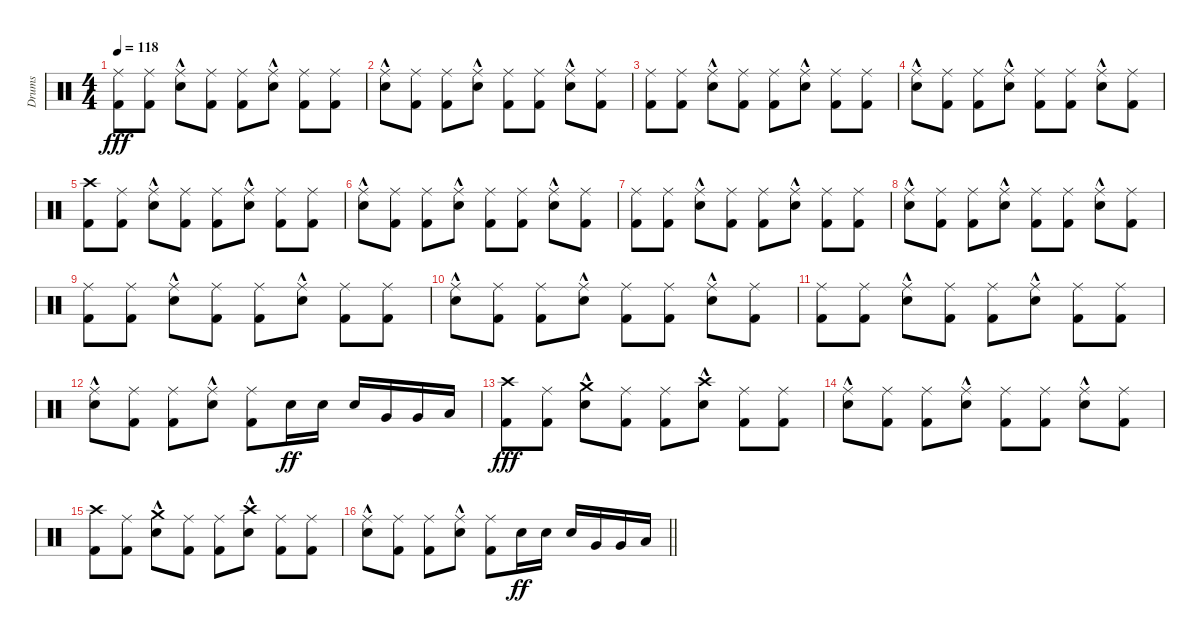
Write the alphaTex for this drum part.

\track ("Drums" "Drums") {instrument percussion}
\staff {score}
\articulation defaults
\ts (4 4)
\tempo 118
\clef neutral
\ks c
("Ride (middle)" "Kick (hit) 2").8{dy fff} ("Ride (middle)" "Kick (hit) 2").8 ("Ride (middle)" "Electric Snare (hit)"{hac}).8 ("Ride (middle)" "Kick (hit) 2").8 ("Ride (middle)" "Kick (hit) 2").8 ("Ride (middle)" "Electric Snare (hit)"{hac}).8 ("Ride (middle)" "Kick (hit) 2").8 ("Ride (middle)" "Kick (hit) 2").8 |
("Ride (middle)" "Electric Snare (hit)"{hac}).8 ("Ride (middle)" "Kick (hit) 2").8 ("Ride (middle)" "Kick (hit) 2").8 ("Ride (middle)" "Electric Snare (hit)"{hac}).8 ("Ride (middle)" "Kick (hit) 2").8 ("Ride (middle)" "Kick (hit) 2").8 ("Ride (middle)" "Electric Snare (hit)"{hac}).8 ("Ride (middle)" "Kick (hit) 2").8 |
("Ride (middle)" "Kick (hit) 2").8 ("Ride (middle)" "Kick (hit) 2").8 ("Ride (middle)" "Electric Snare (hit)"{hac}).8 ("Ride (middle)" "Kick (hit) 2").8 ("Ride (middle)" "Kick (hit) 2").8 ("Ride (middle)" "Electric Snare (hit)"{hac}).8 ("Ride (middle)" "Kick (hit) 2").8 ("Ride (middle)" "Kick (hit) 2").8 |
("Ride (middle)" "Electric Snare (hit)"{hac}).8 ("Ride (middle)" "Kick (hit) 2").8 ("Ride (middle)" "Kick (hit) 2").8 ("Ride (middle)" "Electric Snare (hit)"{hac}).8 ("Ride (middle)" "Kick (hit) 2").8 ("Ride (middle)" "Kick (hit) 2").8 ("Ride (middle)" "Electric Snare (hit)"{hac}).8 ("Ride (middle)" "Kick (hit) 2").8 |
("Crash high (hit)" "Kick (hit) 2").8 ("Ride (middle)" "Kick (hit) 2").8 ("Ride (middle)" "Electric Snare (hit)"{hac}).8 ("Ride (middle)" "Kick (hit) 2").8 ("Ride (middle)" "Kick (hit) 2").8 ("Ride (middle)" "Electric Snare (hit)"{hac}).8 ("Ride (middle)" "Kick (hit) 2").8 ("Ride (middle)" "Kick (hit) 2").8 |
("Ride (middle)" "Electric Snare (hit)"{hac}).8 ("Ride (middle)" "Kick (hit) 2").8 ("Ride (middle)" "Kick (hit) 2").8 ("Ride (middle)" "Electric Snare (hit)"{hac}).8 ("Ride (middle)" "Kick (hit) 2").8 ("Ride (middle)" "Kick (hit) 2").8 ("Ride (middle)" "Electric Snare (hit)"{hac}).8 ("Ride (middle)" "Kick (hit) 2").8 |
("Ride (middle)" "Kick (hit) 2").8 ("Ride (middle)" "Kick (hit) 2").8 ("Ride (middle)" "Electric Snare (hit)"{hac}).8 ("Ride (middle)" "Kick (hit) 2").8 ("Ride (middle)" "Kick (hit) 2").8 ("Ride (middle)" "Electric Snare (hit)"{hac}).8 ("Ride (middle)" "Kick (hit) 2").8 ("Ride (middle)" "Kick (hit) 2").8 |
("Ride (middle)" "Electric Snare (hit)"{hac}).8 ("Ride (middle)" "Kick (hit) 2").8 ("Ride (middle)" "Kick (hit) 2").8 ("Ride (middle)" "Electric Snare (hit)"{hac}).8 ("Ride (middle)" "Kick (hit) 2").8 ("Ride (middle)" "Kick (hit) 2").8 ("Ride (middle)" "Electric Snare (hit)"{hac}).8 ("Ride (middle)" "Kick (hit) 2").8 |
("Ride (middle)" "Kick (hit) 2").8 ("Ride (middle)" "Kick (hit) 2").8 ("Ride (middle)" "Electric Snare (hit)"{hac}).8 ("Ride (middle)" "Kick (hit) 2").8 ("Ride (middle)" "Kick (hit) 2").8 ("Ride (middle)" "Electric Snare (hit)"{hac}).8 ("Ride (middle)" "Kick (hit) 2").8 ("Ride (middle)" "Kick (hit) 2").8 |
("Ride (middle)" "Electric Snare (hit)"{hac}).8 ("Ride (middle)" "Kick (hit) 2").8 ("Ride (middle)" "Kick (hit) 2").8 ("Ride (middle)" "Electric Snare (hit)"{hac}).8 ("Ride (middle)" "Kick (hit) 2").8 ("Ride (middle)" "Kick (hit) 2").8 ("Ride (middle)" "Electric Snare (hit)"{hac}).8 ("Ride (middle)" "Kick (hit) 2").8 |
("Ride (middle)" "Kick (hit) 2").8 ("Ride (middle)" "Kick (hit) 2").8 ("Ride (middle)" "Electric Snare (hit)"{hac}).8 ("Ride (middle)" "Kick (hit) 2").8 ("Ride (middle)" "Kick (hit) 2").8 ("Ride (middle)" "Electric Snare (hit)"{hac}).8 ("Ride (middle)" "Kick (hit) 2").8 ("Ride (middle)" "Kick (hit) 2").8 |
("Ride (middle)" "Electric Snare (hit)"{hac}).8 ("Ride (middle)" "Kick (hit) 2").8 ("Ride (middle)" "Kick (hit) 2").8 ("Ride (middle)" "Electric Snare (hit)"{hac}).8 ("Ride (middle)" "Kick (hit) 2").8 "Electric Snare (hit)".16{dy ff} "Electric Snare (hit)".16 "Electric Snare (hit)".16 "Very Low Tom (hit)".16 "Very Low Tom (hit)".16 "Low Floor Tom (hit)".16 |
("Crash high (hit)" "Kick (hit) 2").8{dy fff} ("Ride (middle)" "Kick (hit) 2").8 ("Crash medium (hit)" "Electric Snare (hit)"{hac}).8 ("Ride (middle)" "Kick (hit) 2").8 ("Ride (middle)" "Kick (hit) 2").8 ("Crash high (hit)" "Electric Snare (hit)"{hac}).8 ("Ride (middle)" "Kick (hit) 2").8 ("Ride (middle)" "Kick (hit) 2").8 |
("Ride (middle)" "Electric Snare (hit)"{hac}).8 ("Ride (middle)" "Kick (hit) 2").8 ("Ride (middle)" "Kick (hit) 2").8 ("Ride (middle)" "Electric Snare (hit)"{hac}).8 ("Ride (middle)" "Kick (hit) 2").8 ("Ride (middle)" "Kick (hit) 2").8 ("Ride (middle)" "Electric Snare (hit)"{hac}).8 ("Ride (middle)" "Kick (hit) 2").8 |
("Crash high (hit)" "Kick (hit) 2").8 ("Ride (middle)" "Kick (hit) 2").8 ("Crash medium (hit)" "Electric Snare (hit)"{hac}).8 ("Ride (middle)" "Kick (hit) 2").8 ("Ride (middle)" "Kick (hit) 2").8 ("Crash high (hit)" "Electric Snare (hit)"{hac}).8 ("Ride (middle)" "Kick (hit) 2").8 ("Ride (middle)" "Kick (hit) 2").8 |
\barLineRight lightlight
("Ride (middle)" "Electric Snare (hit)"{hac}).8 ("Ride (middle)" "Kick (hit) 2").8 ("Ride (middle)" "Kick (hit) 2").8 ("Ride (middle)" "Electric Snare (hit)"{hac}).8 ("Ride (middle)" "Kick (hit) 2").8 "Electric Snare (hit)".16{dy ff} "Electric Snare (hit)".16 "Electric Snare (hit)".16 "Very Low Tom (hit)".16 "Very Low Tom (hit)".16 "Low Floor Tom (hit)".16
